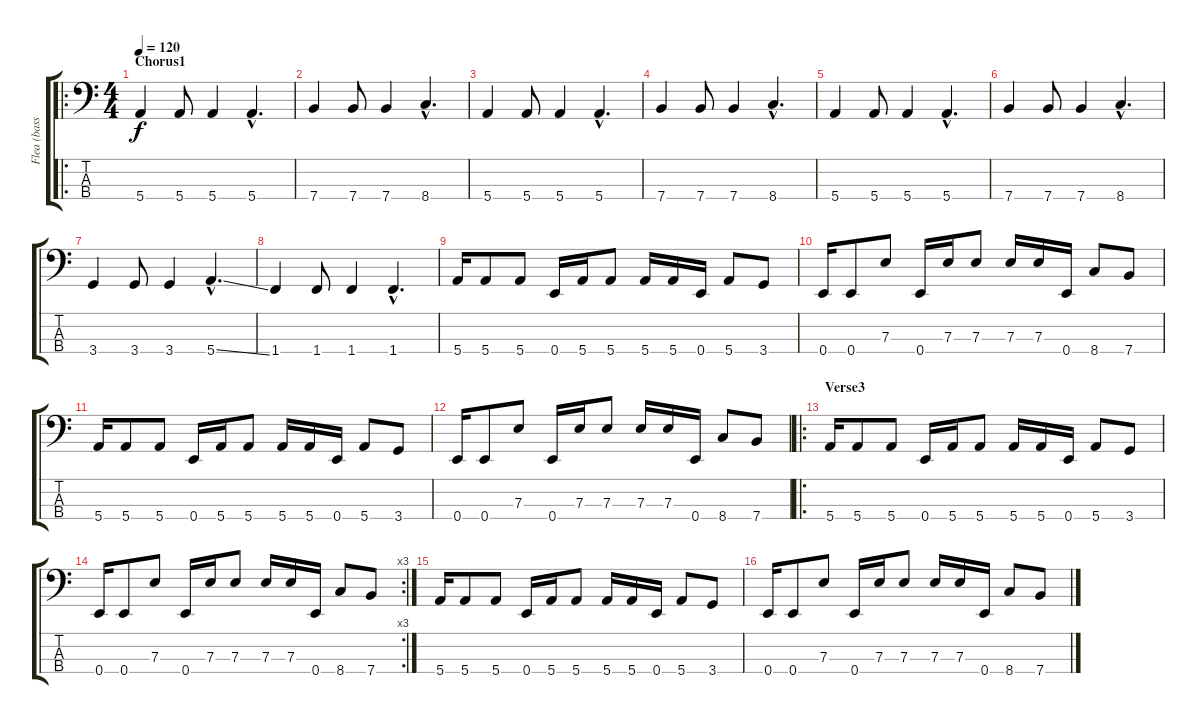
\track ("Flea (bass)" "Flea (bass") {instrument electricbassfinger}
\staff {score tabs}
\tuning (G2 D2 A1 E1) {hide}
\ro
\ts (4 4)
\section ("" "Chorus1")
\tempo 120
\clef f4
\ks c
5.4.4{dy f} 5.4.8 5.4.4 5.4{hac}.4{d} |
7.4.4 7.4.8 7.4.4 8.4{hac}.4{d} |
5.4.4 5.4.8 5.4.4 5.4{hac}.4{d} |
7.4.4 7.4.8 7.4.4 8.4{hac}.4{d} |
5.4.4 5.4.8 5.4.4 5.4{hac}.4{d} |
7.4.4 7.4.8 7.4.4 8.4{hac}.4{d} |
3.4.4 3.4.8 3.4.4 5.4{ss hac}.4{d} |
1.4.4 1.4.8 1.4.4 1.4{hac}.4{d} |
5.4.16 5.4.8 5.4.8 0.4.16 5.4.16 5.4.8 5.4.16 5.4.16 0.4.16 5.4.8 3.4.8 |
0.4.16 0.4.8 7.3.8 0.4.16 7.3.16 7.3.8 7.3.16 7.3.16 0.4.16 8.4.8 7.4.8 |
5.4.16 5.4.8 5.4.8 0.4.16 5.4.16 5.4.8 5.4.16 5.4.16 0.4.16 5.4.8 3.4.8 |
0.4.16 0.4.8 7.3.8 0.4.16 7.3.16 7.3.8 7.3.16 7.3.16 0.4.16 8.4.8 7.4.8 |
\ro
\section ("" "Verse3")
5.4.16 5.4.8 5.4.8 0.4.16 5.4.16 5.4.8 5.4.16 5.4.16 0.4.16 5.4.8 3.4.8 |
\rc 3
0.4.16 0.4.8 7.3.8 0.4.16 7.3.16 7.3.8 7.3.16 7.3.16 0.4.16 8.4.8 7.4.8 |
5.4.16 5.4.8 5.4.8 0.4.16 5.4.16 5.4.8 5.4.16 5.4.16 0.4.16 5.4.8 3.4.8 |
0.4.16 0.4.8 7.3.8 0.4.16 7.3.16 7.3.8 7.3.16 7.3.16 0.4.16 8.4.8 7.4.8
